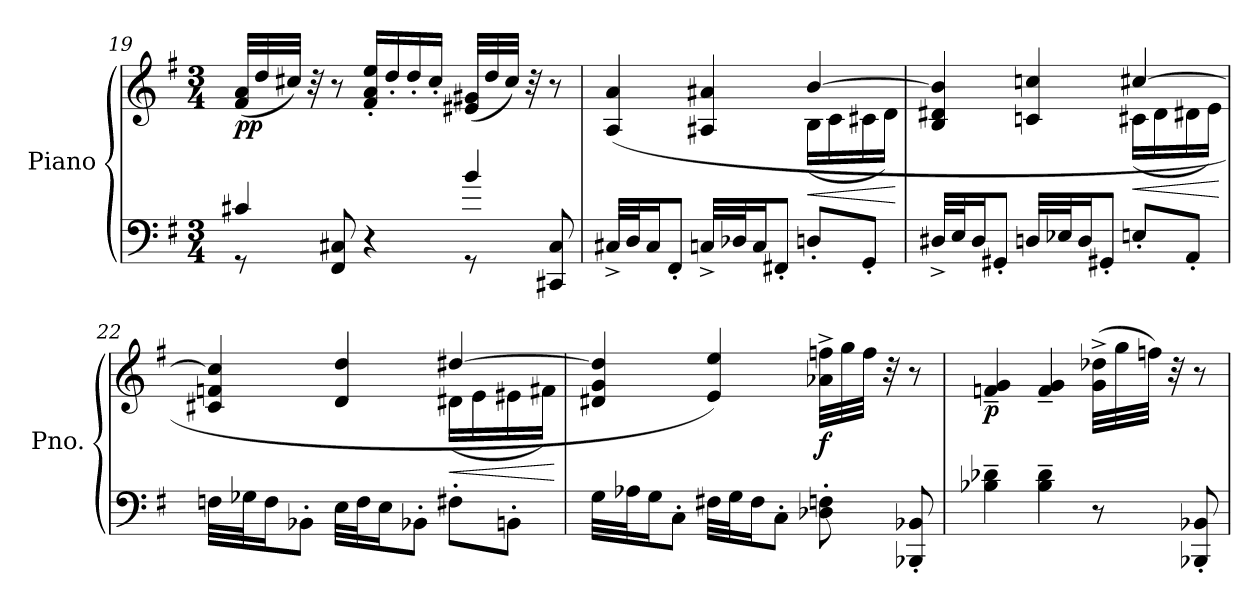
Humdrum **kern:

**kern	**kern	**dynam
*part1	*part1	*part1
*staff2	*staff1	*staff1/2
*I"Piano	*	*
*I'Pno.	*	*
*clefF4	*clefG2	*
*k[f#]	*k[f#]	*
*M3/4	*M3/4	*
=19	=19	=19
*^	*	*
!	!	!	!LO:DY:b
8rGG	4c#X!/	(<32f#/ 32a/LLL	pp
.	.	32dd/	.
.	.	32cc#X/JJJ)	.
.	.	32r	.
8FF#/ 8C#X/	.	8r	.
4r	4ryy	16f#/' 16a/' 16ee/'LL	.
.	.	16dd'/	.
.	.	16dd'/	.
.	.	16cc#'/JJ	.
8rGG	4b!/	(<32e#X/ 32g#X/LLL	.
.	.	32dd/	.
.	.	32cc#/JJJ)	.
.	.	32r	.
8CC#X/ 8C#/	.	8r	.
*v	*v	*	*
=20	=20	=20
*	*^	*
32C#X^/LLL	(>4A/ 4a/	2ryy	.
32D/J	.	.	.
16C#/J	.	.	.
8FF#'/J	.	.	.
32Cn^/LLL	4A#X/ 4a#X/	.	.
32D-X/J	.	.	.
16C/J	.	.	.
8FF#X'/J	.	.	.
!	!	!	!LO:HP:b
8Dn'/L	[4b/	(<16B\LL	<
.	.	16c\	.
8GG'/J	.	16c#X\	.
.	.	16d\JJ)	.
*	*v	*v	*
.	.	[
!!LO:LB:g=z
=21	=21	=21
*	*^	*
32D#X^/LLL	4B/ 4d#X/ 4b/]	2ryy	.
32E/J	.	.	.
16D#/J	.	.	.
8GG#X'/J	.	.	.
32Dn/LLL	4cn/ 4ccn/	.	.
32E-X/J	.	.	.
16D/J	.	.	.
8GG#X'/J	.	.	.
!	!	!	!LO:HP:b
8En'/L	[4cc#X/	(<16c#X\LL	<
.	.	16d#\	.
8AA'/J	.	16d#X\	.
.	.	16e\JJ)	.
*	*v	*v	*
.	.	[
=22	=22	=22
*	*^	*
32Fn\LLL	4c#X/ 4fn/ 4cc#/]	2ryy	.
32G-X\J	.	.	.
16F\J	.	.	.
8BB-X'\J	.	.	.
32E\LLL	4d/ 4dd/	.	.
32F\J	.	.	.
16E\J	.	.	.
8BB-X'\J	.	.	.
!	!	!	!LO:HP:b
8F#X'\L	[4dd#X/	(<16d#X\LL	<
.	.	16e\	.
8BBn'\J	.	16e#X\	.
.	.	16f#X\JJ)	.
*	*v	*v	*
.	.	[
=23	=23	=23
32G\LLL	4d#X/ 4g/ 4dd#/]	.
32A-X\J	.	.
16G\J	.	.
8C'\J	.	.
32F#X\LLL	4e/ 4ee/)	.
32G\J	.	.
16F#\J	.	.
8C'\J	.	.
!	!	!LO:DY:b
8D-X\' 8Fn\'	(>32a-X\^ 32ffn\^LLL	f
.	32gg\	.
.	32ff\JJJ	.
.	32r	.
8BBB-X/' 8BB-X/')	8r	.
!!LO:LB:g=z
=24	=24	=24
!	!	!LO:DY:b
4B-X\~ 4d-X\~	4fn/~ 4g/~	p
4B-\~ 4d-\~	4f/~ 4g/~	.
8r	(>(<32g\^ 32dd-X\^LLL	.
.	32gg\	.
.	32ffn\JJJ)	.
.	32r	.
8BBB-X/' 8BB-X/')	8r	.
=	=	=
*-	*-	*-
